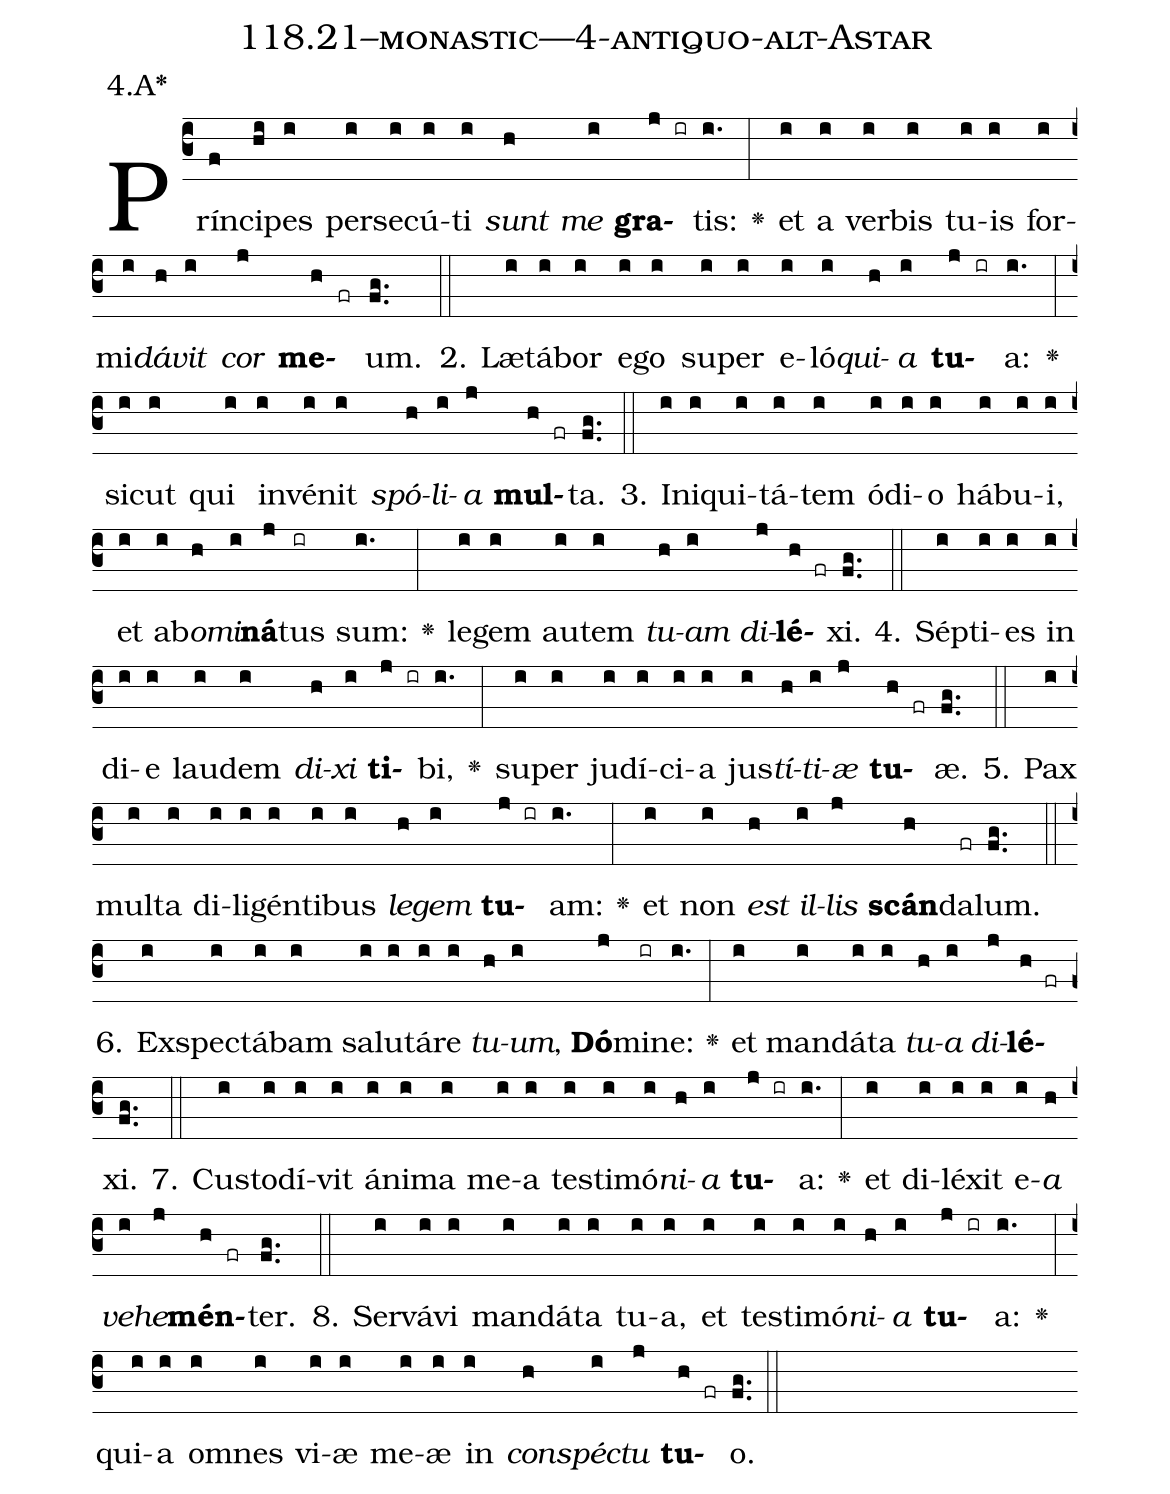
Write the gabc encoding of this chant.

name: 118.21--monastic---4-antiquo-alt-Astar;
annotation: 4.A*;
%%
(c3)Prín(f)ci(hi)pes(i) per(i)se(i)cú(i)ti(i) <i>sunt</i>(h) <i>me</i>(i) <b>gra</b>(j ir)tis:(i.) <v>\greheightstar</v>(:) et(i) a(i) ver(i)bis(i) tu(i)is(i) for(i)mi(i)<i>dá</i>(h)<i>vit</i>(i) <i>cor</i>(j) <b>me</b>(h fr)um.(fg..) (::)
2. Læ(i)tá(i)bor(i) e(i)go(i) su(i)per(i) e(i)ló(i)<i>qui</i>(h)<i>a</i>(i) <b>tu</b>(j ir)a:(i.) <v>\greheightstar</v>(:) sic(i)ut(i) qui(i) in(i)vé(i)nit(i) <i>spó</i>(h)<i>li</i>(i)<i>a</i>(j) <b>mul</b>(h fr)ta.(fg..) (::)
3. In(i)i(i)qui(i)tá(i)tem(i) ó(i)di(i)o(i) há(i)bu(i)i,(i) et(i) ab(i)<i>o</i>(h)<i>mi</i>(i)<b>ná</b>(j)tus(ir) sum:(i.) <v>\greheightstar</v>(:) le(i)gem(i) au(i)tem(i) <i>tu</i>(h)<i>am</i>(i) <i>di</i>(j)<b>lé</b>(h fr)xi.(fg..) (::)
4. Sép(i)ti(i)es(i) in(i) di(i)e(i) lau(i)dem(i) <i>di</i>(h)<i>xi</i>(i) <b>ti</b>(j ir)bi,(i.) <v>\greheightstar</v>(:) su(i)per(i) ju(i)dí(i)ci(i)a(i) jus(i)<i>tí</i>(h)<i>ti</i>(i)<i>æ</i>(j) <b>tu</b>(h fr)æ.(fg..) (::)
5. Pax(i) mul(i)ta(i) di(i)li(i)gén(i)ti(i)bus(i) <i>le</i>(h)<i>gem</i>(i) <b>tu</b>(j ir)am:(i.) <v>\greheightstar</v>(:) et(i) non(i) <i>est</i>(h) <i>il</i>(i)<i>lis</i>(j) <b>scán</b>(h)da(fr)lum.(fg..) (::)
6. Ex(i)spec(i)tá(i)bam(i) sa(i)lu(i)tá(i)re(i) <i>tu</i>(h)<i>um</i>,(i) <b>Dó</b>(j)mi(ir)ne:(i.) <v>\greheightstar</v>(:) et(i) man(i)dá(i)ta(i) <i>tu</i>(h)<i>a</i>(i) <i>di</i>(j)<b>lé</b>(h fr)xi.(fg..) (::)
7. Cus(i)to(i)dí(i)vit(i) á(i)ni(i)ma(i) me(i)a(i) tes(i)ti(i)mó(i)<i>ni</i>(h)<i>a</i>(i) <b>tu</b>(j ir)a:(i.) <v>\greheightstar</v>(:) et(i) di(i)lé(i)xit(i) e(i)<i>a</i>(h) <i>ve</i>(i)<i>he</i>(j)<b>mén</b>(h fr)ter.(fg..) (::)
8. Ser(i)vá(i)vi(i) man(i)dá(i)ta(i) tu(i)a,(i) et(i) tes(i)ti(i)mó(i)<i>ni</i>(h)<i>a</i>(i) <b>tu</b>(j ir)a:(i.) <v>\greheightstar</v>(:) qui(i)a(i) om(i)nes(i) vi(i)æ(i) me(i)æ(i) in(i) <i>con</i>(h)<i>spéc</i>(i)<i>tu</i>(j) <b>tu</b>(h fr)o.(fg..) (::)
